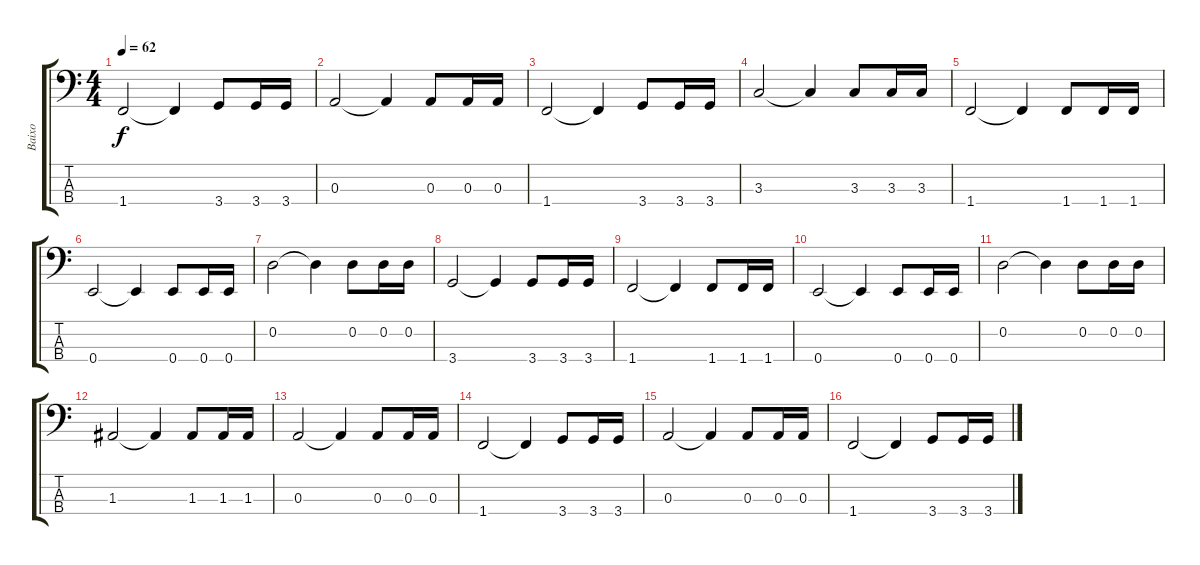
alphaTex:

\track ("Baixo" "Baixo") {instrument electricbassfinger}
\staff {score tabs}
\tuning (G2 D2 A1 E1) {hide}
\ts (4 4)
\tempo 62
\clef f4
\ks c
1.4.2{dy f} 1.4{t}.4 3.4.8 3.4.16 3.4.16 |
0.3.2 0.3{t}.4 0.3.8 0.3.16 0.3.16 |
1.4.2 1.4{t}.4 3.4.8 3.4.16 3.4.16 |
3.3.2 3.3{t}.4 3.3.8 3.3.16 3.3.16 |
1.4.2 1.4{t}.4 1.4.8 1.4.16 1.4.16 |
0.4.2 0.4{t}.4 0.4.8 0.4.16 0.4.16 |
0.2.2 0.2{t}.4 0.2.8 0.2.16 0.2.16 |
3.4.2 3.4{t}.4 3.4.8 3.4.16 3.4.16 |
1.4.2 1.4{t}.4 1.4.8 1.4.16 1.4.16 |
0.4.2 0.4{t}.4 0.4.8 0.4.16 0.4.16 |
0.2.2 0.2{t}.4 0.2.8 0.2.16 0.2.16 |
1.3.2 1.3{t}.4 1.3.8 1.3.16 1.3.16 |
0.3.2 0.3{t}.4 0.3.8 0.3.16 0.3.16 |
1.4.2 1.4{t}.4 3.4.8 3.4.16 3.4.16 |
0.3.2 0.3{t}.4 0.3.8 0.3.16 0.3.16 |
1.4.2 1.4{t}.4 3.4.8 3.4.16 3.4.16
